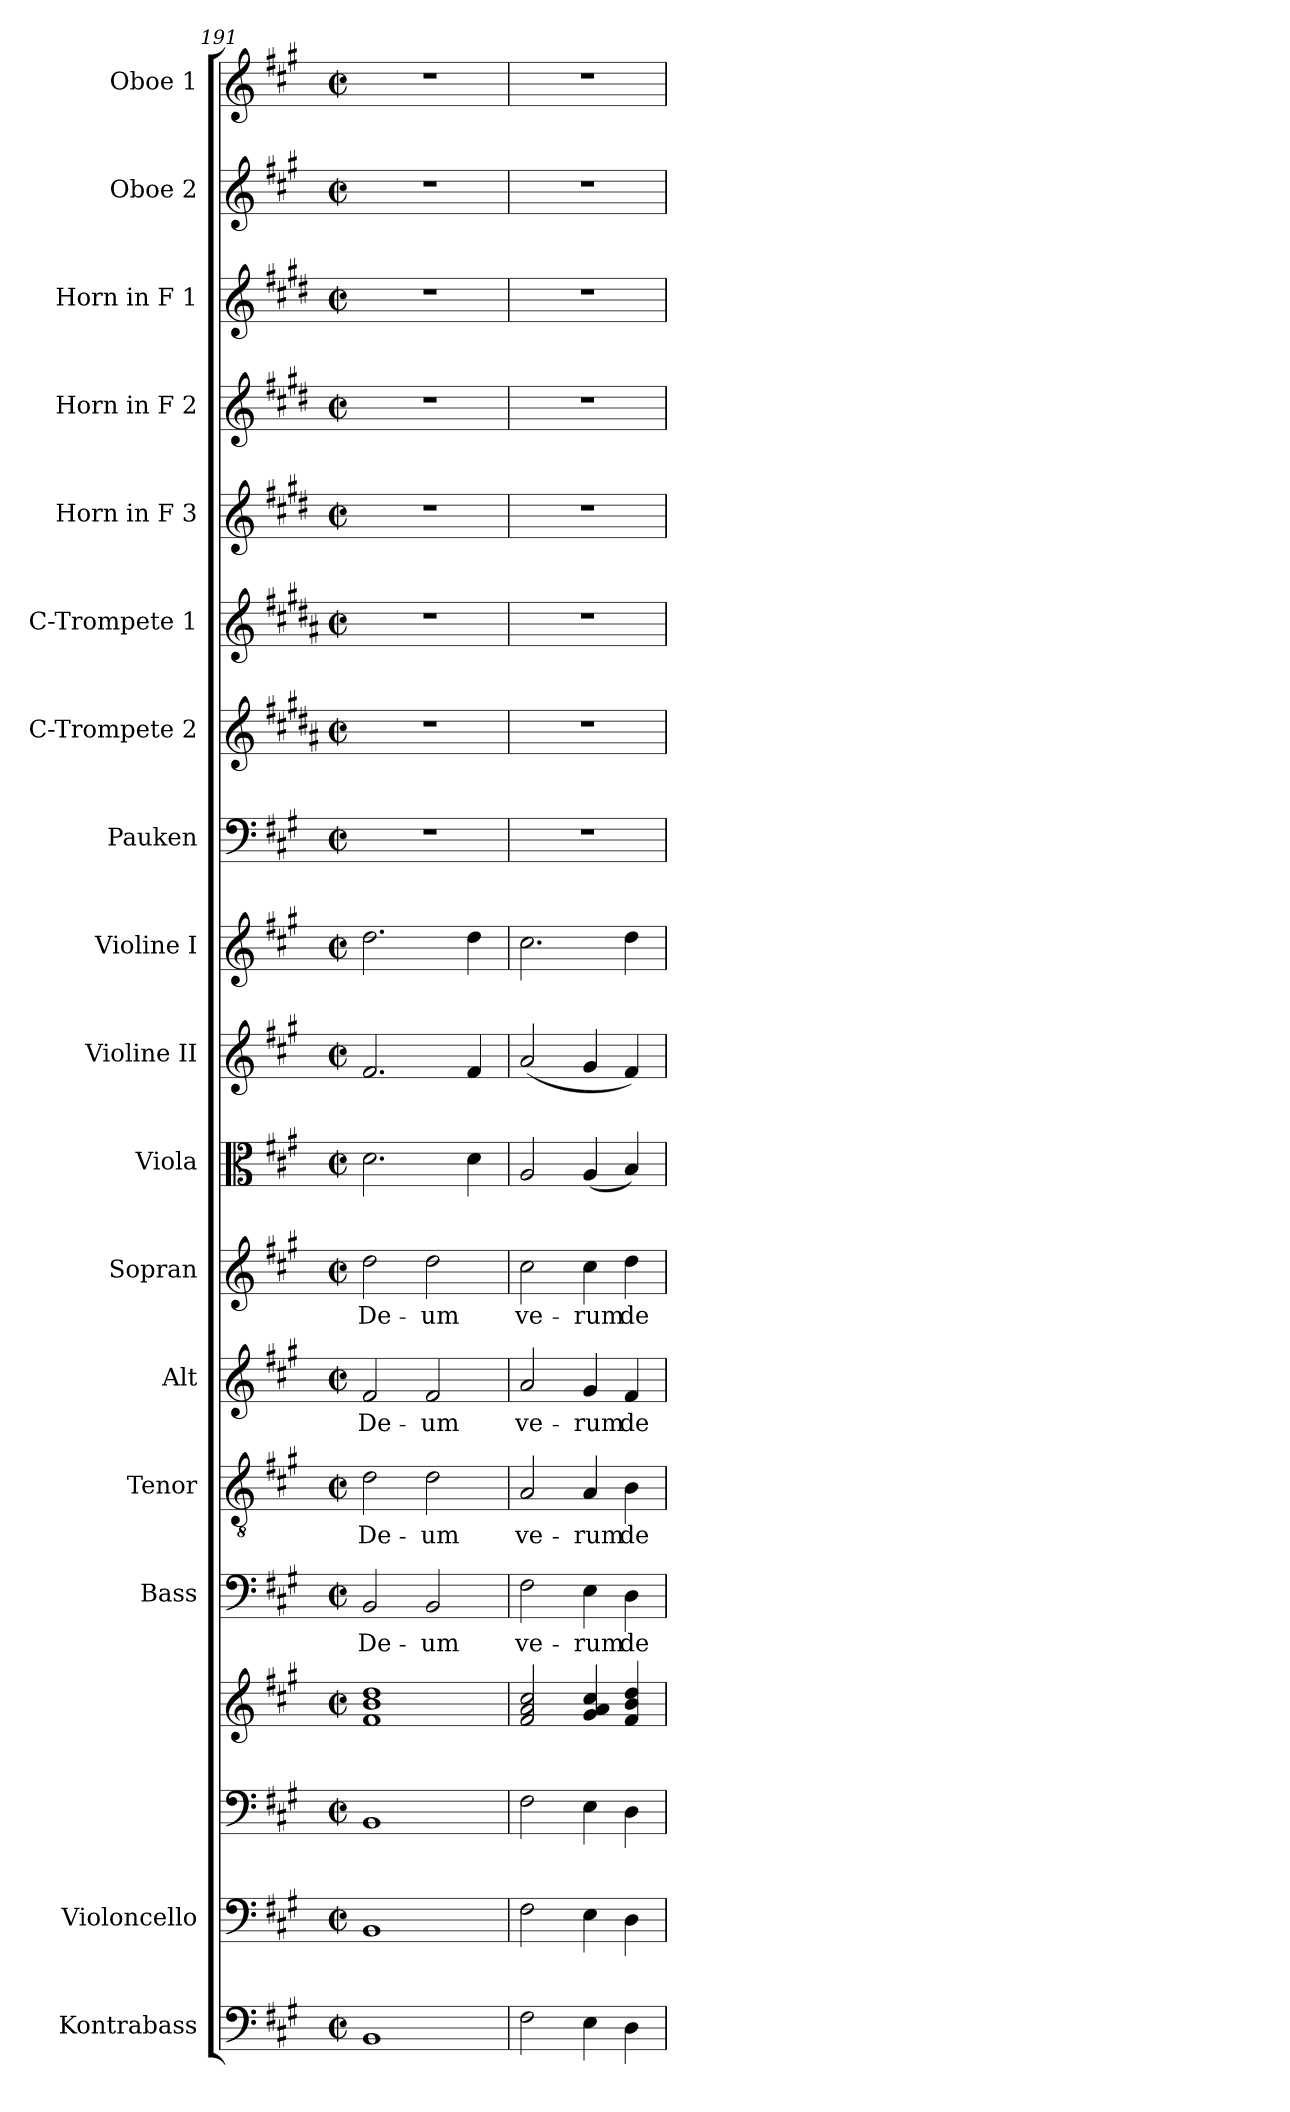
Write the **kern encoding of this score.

**kern	**kern	**kern	**kern	**kern	**text	**kern	**text	**kern	**text	**kern	**text	**kern	**kern	**kern	**kern	**kern	**kern	**kern	**kern	**kern	**kern	**kern
*part18	*part17	*part16	*part16	*part15	*part15	*part14	*part14	*part13	*part13	*part12	*part12	*part11	*part10	*part9	*part8	*part7	*part6	*part5	*part4	*part3	*part2	*part1
*staff19	*staff18	*staff17	*staff16	*staff15	*staff15	*staff14	*staff14	*staff13	*staff13	*staff12	*staff12	*staff11	*staff10	*staff9	*staff8	*staff7	*staff6	*staff5	*staff4	*staff3	*staff2	*staff1
*I"Kontrabass	*I"Violoncello	*	*	*I"Bass	*	*I"Tenor	*	*I"Alt	*	*I"Sopran	*	*I"Viola	*I"Violine II	*I"Violine I	*I"Pauken	*I"C-Trompete 2	*I"C-Trompete 1	*I"Horn in F 3	*I"Horn in F 2	*I"Horn in F 1	*I"Oboe 2	*I"Oboe 1
*I'Kb.	*I'Vc.	*	*	*I'B.	*	*I'T.	*	*I'A.	*	*I'S.	*	*I'Vla.	*I'Vl. II	*I'Vl. I	*I'Pk.	*I'C Trp. 2	*I'C Trp. 1	*	*	*	*I'Ob. 2	*I'Ob. 1
*clefF4	*clefF4	*clefF4	*clefG2	*clefF4	*	*clefGv2	*	*clefG2	*	*clefG2	*	*clefC3	*clefG2	*clefG2	*clefF4	*clefG2	*clefG2	*clefG2	*clefG2	*clefG2	*clefG2	*clefG2
*ITrd7c12	*	*	*	*	*	*	*	*	*	*	*	*	*	*	*	*ITrd1c2	*ITrd1c2	*ITrd4c7	*ITrd4c7	*ITrd4c7	*	*
*k[f#c#g#]	*k[f#c#g#]	*k[f#c#g#]	*k[f#c#g#]	*k[f#c#g#]	*	*k[f#c#g#]	*	*k[f#c#g#]	*	*k[f#c#g#]	*	*k[f#c#g#]	*k[f#c#g#]	*k[f#c#g#]	*k[f#c#g#]	*k[f#c#g#]	*k[f#c#g#]	*k[f#c#g#]	*k[f#c#g#]	*k[f#c#g#]	*k[f#c#g#]	*k[f#c#g#]
*A:	*A:	*A:	*A:	*A:	*	*A:	*	*A:	*	*A:	*	*A:	*A:	*A:	*A:	*A:	*A:	*A:	*A:	*A:	*A:	*A:
*M2/2	*M2/2	*M2/2	*M2/2	*M2/2	*	*M2/2	*	*M2/2	*	*M2/2	*	*M2/2	*M2/2	*M2/2	*M2/2	*M2/2	*M2/2	*M2/2	*M2/2	*M2/2	*M2/2	*M2/2
*met(c|)	*met(c|)	*met(c|)	*met(c|)	*met(c|)	*	*met(c|)	*	*met(c|)	*	*met(c|)	*	*met(c|)	*met(c|)	*met(c|)	*met(c|)	*met(c|)	*met(c|)	*met(c|)	*met(c|)	*met(c|)	*met(c|)	*met(c|)
=191	=191	=191	=191	=191	=191	=191	=191	=191	=191	=191	=191	=191	=191	=191	=191	=191	=191	=191	=191	=191	=191	=191
!	!	!	!	!	!LO:LY:b	!	!LO:LY:b	!	!LO:LY:b	!	!LO:LY:b	!	!	!	!	!	!	!	!	!	!	!
1BBB	1BB	1BB	1f# 1b 1dd	2BB/	De-	2d\	De-	2f#/	De-	2dd\	De-	2.d\	2.f#/	2.dd\	1r	1r	1r	1r	1r	1r	1r	1r
!	!	!	!	!	!LO:LY:b	!	!LO:LY:b	!	!LO:LY:b	!	!LO:LY:b	!	!	!	!	!	!	!	!	!	!	!
.	.	.	.	2BB/	-um	2d\	-um	2f#/	-um	2dd\	-um	.	.	.	.	.	.	.	.	.	.	.
.	.	.	.	.	.	.	.	.	.	.	.	4d\	4f#/	4dd\	.	.	.	.	.	.	.	.
=192	=192	=192	=192	=192	=192	=192	=192	=192	=192	=192	=192	=192	=192	=192	=192	=192	=192	=192	=192	=192	=192	=192
!	!	!	!	!	!LO:LY:b	!	!LO:LY:b	!	!LO:LY:b	!	!LO:LY:b	!	!	!	!	!	!	!	!	!	!	!
2FF#\	2F#\	2F#\	2f#/ 2a/ 2cc#/	2F#\	ve-	2A/	ve-	2a/	ve-	2cc#\	ve-	2A/	(<2a/	2.cc#\	1r	1r	1r	1r	1r	1r	1r	1r
!	!	!	!	!	!LO:LY:b	!	!LO:LY:b	!	!LO:LY:b	!	!LO:LY:b	!	!	!	!	!	!	!	!	!	!	!
4EE\	4E\	4E\	4g#/ 4a/ 4cc#/	4E\	-rum	4A/	-rum	4g#/	-rum	4cc#\	-rum	(<4A/	4g#/	.	.	.	.	.	.	.	.	.
!	!	!	!	!	!LO:LY:b	!	!LO:LY:b	!	!LO:LY:b	!	!LO:LY:b	!	!	!	!	!	!	!	!	!	!	!
4DD\	4D\	4D\	4f#/ 4b/ 4dd/	4D\	de	4B\	de	4f#/	de	4dd\	de	4B/)	4f#/)	4dd\	.	.	.	.	.	.	.	.
=	=	=	=	=	=	=	=	=	=	=	=	=	=	=	=	=	=	=	=	=	=	=
*-	*-	*-	*-	*-	*-	*-	*-	*-	*-	*-	*-	*-	*-	*-	*-	*-	*-	*-	*-	*-	*-	*-
